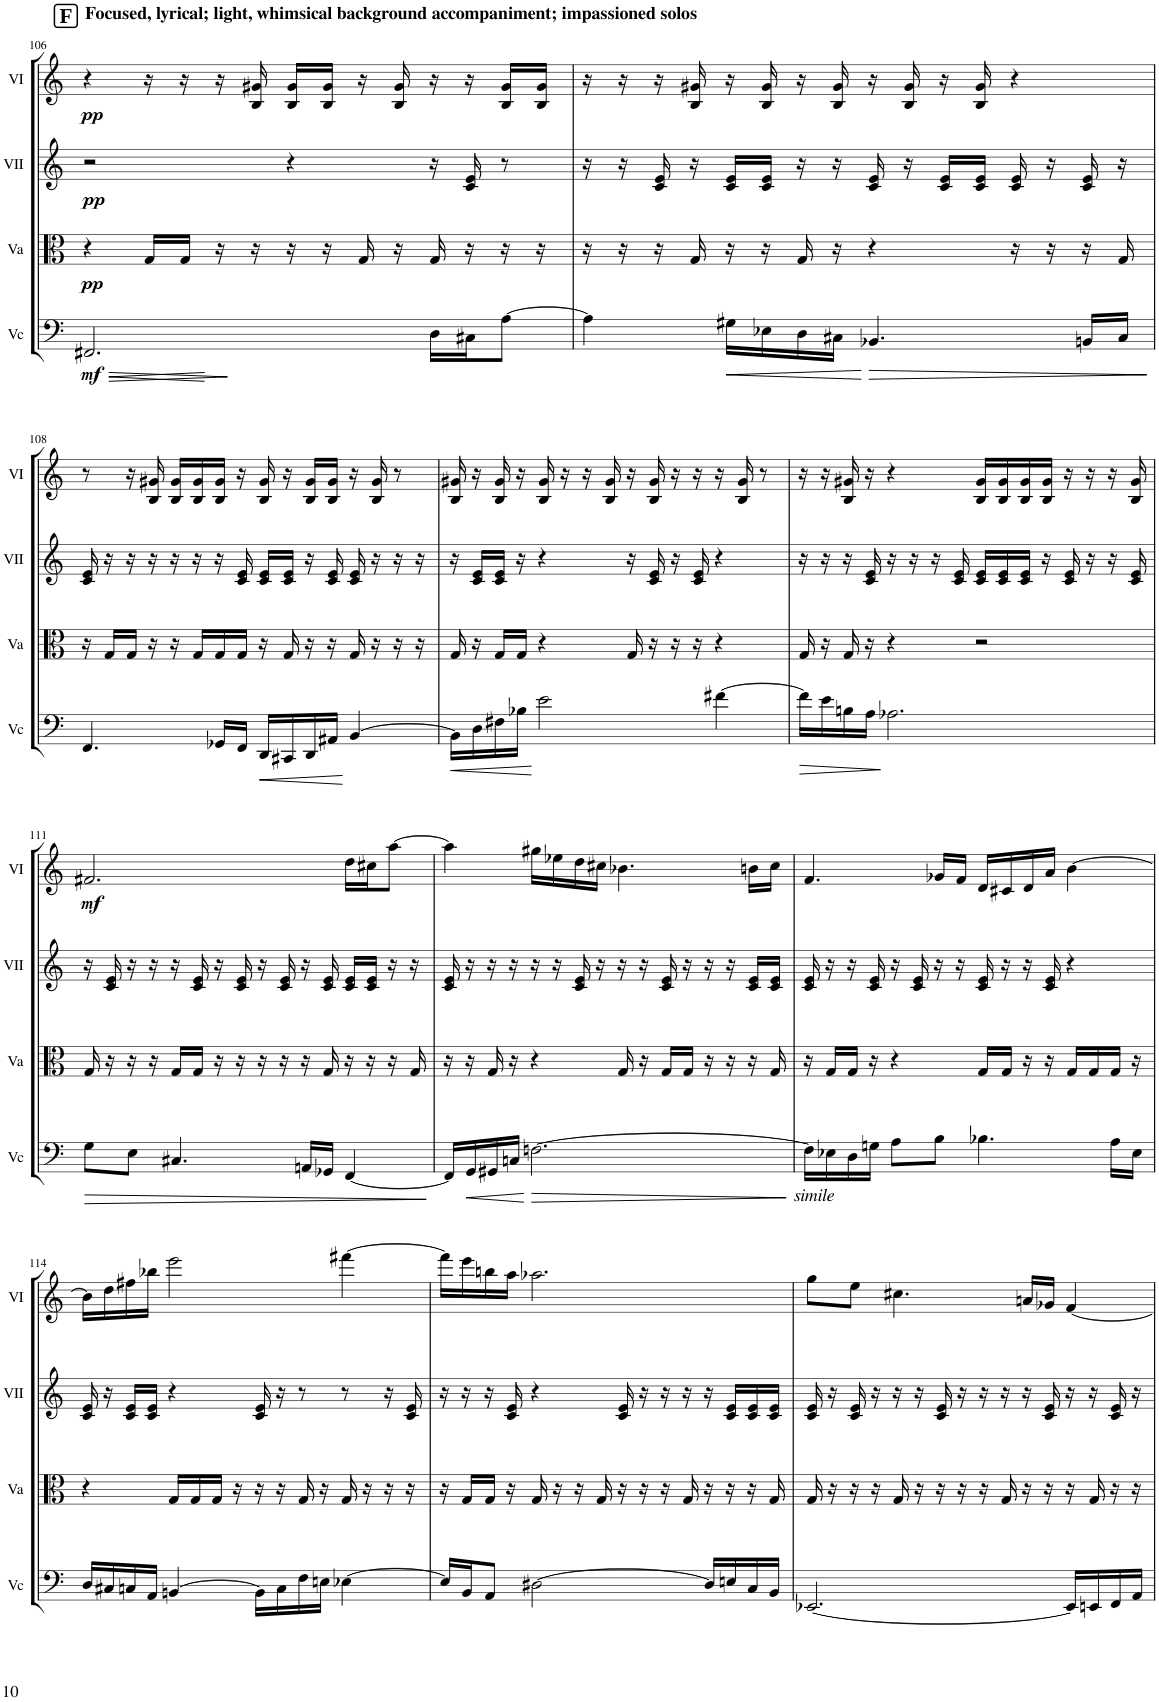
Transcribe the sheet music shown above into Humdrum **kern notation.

**kern	**dynam	**kern	**dynam	**kern	**dynam	**kern	**dynam
*part4	*part4	*part3	*part3	*part2	*part2	*part1	*part1
*staff4	*staff4	*staff3	*staff3	*staff2	*staff2	*staff1	*staff1
*I"Vc	*	*I"Va	*	*I"VII	*	*I"VI	*
*I'Vc	*	*I'Va	*	*I'VII	*	*I'VI	*
!!LO:PB:g=z
*clefF4	*	*clefC3	*	*clefG2	*	*clefG2	*
*k[]	*	*k[]	*	*k[]	*	*k[]	*
*M4/4	*	*M4/4	*	*M4/4	*	*M4/4	*
!!LO:REH:place=s1:a:B:cj:fs=14.284:t=F
=106	=106	=106	=106	=106	=106	=106	=106
!	!	!	!	!	!	!LO:TX:a:B:t=Focused, lyrical; light, whimsical background accompaniment; impassioned solos	!
!	!LO:HP:b	!	!	!	!	!	!
!	!LO:DY:n=1:b	!	!LO:DY:b	!	!LO:DY:b	!	!LO:DY:b
2.FF#X/	< mf	4r	pp	2r	pp	4r	pp
.	.	16G/LL	.	.	.	16r	.
.	.	16G/JJ	.	.	.	16r	.
.	.	16r	.	.	.	16r	.
.	.	16r	.	.	.	16B/ 16g#X/	.
.	.	16r	.	4r	.	16B/ 16g#/LL	.
.	.	16r	.	.	.	16B/ 16g#/JJ	.
.	.	16G/	.	.	.	16r	.
.	.	16r	.	.	.	16B/ 16g#/	.
!	!LO:HP:b	!	!	!	!	!	!
16D\LL	>	16G/	.	16r	.	16r	.
16C#X\J	.	16r	.	16c/ 16e/	.	16r	.
[8A\J	.	16r	.	8r	.	16B/ 16g#/LL	.
.	.	16r	.	.	.	16B/ 16g#/JJ	.
.	[ ]	.	.	.	.	.	.
=107	=107	=107	=107	=107	=107	=107	=107
4A\]	.	16r	.	16r	.	16r	.
.	.	16r	.	16r	.	16r	.
.	.	16r	.	16c/ 16e/	.	16r	.
.	.	16G/	.	16r	.	16B/ 16g#X/	.
!	!LO:HP:b	!	!	!	!	!	!
16G#X\LL	<	16r	.	16c/ 16e/LL	.	16r	.
16E-X\	.	16r	.	16c/ 16e/JJ	.	16B/ 16g#/	.
16D\	.	16G/	.	16r	.	16r	.
16C#X\JJ	.	16r	.	16r	.	16B/ 16g#/	.
!	!LO:HP:n=1:b	!	!	!	!	!	!
4.BB-X/	[ >	4r	.	16c/ 16e/	.	16r	.
.	.	.	.	16r	.	16B/ 16g#/	.
.	.	.	.	16c/ 16e/LL	.	16r	.
.	.	.	.	16c/ 16e/JJ	.	16B/ 16g#/	.
.	.	16r	.	16c/ 16e/	.	4r	.
.	.	16r	.	16r	.	.	.
16BBn/LL	.	16r	.	16c/ 16e/	.	.	.
16C#/JJ	.	16G/	.	16r	.	.	.
.	]	.	.	.	.	.	.
!!LO:LB:g=z
=108	=108	=108	=108	=108	=108	=108	=108
4.FF/	.	16r	.	16c/ 16e/	.	8r	.
.	.	16G/LL	.	16r	.	.	.
.	.	16G/JJ	.	16r	.	16r	.
.	.	16r	.	16r	.	16B/ 16g#X/	.
.	.	16r	.	16r	.	16B/ 16g#/LL	.
.	.	16G/LL	.	16r	.	16B/ 16g#/	.
16GG-X/LL	.	16G/	.	16r	.	16B/ 16g#/JJ	.
16FF/JJ	.	16G/JJ	.	16c/ 16e/	.	16r	.
!	!LO:HP:b	!	!	!	!	!	!
16DD/LL	<	16r	.	16c/ 16e/LL	.	16B/ 16g#/	.
16CC#X/	.	16G/	.	16c/ 16e/JJ	.	16r	.
16DD/	.	16r	.	16r	.	16B/ 16g#/LL	.
16AA#X/JJ	.	16r	.	16c/ 16e/	.	16B/ 16g#/JJ	.
[4BB/	[	16G/	.	16c/ 16e/	.	16r	.
.	.	16r	.	16r	.	16B/ 16g#/	.
.	.	16r	.	16r	.	8r	.
.	.	16r	.	16r	.	.	.
=109	=109	=109	=109	=109	=109	=109	=109
!	!LO:HP:b	!	!	!	!	!	!
16BB\LL]	<	16G/	.	16r	.	16B/ 16g#X/	.
16D\	.	16r	.	16c/ 16e/LL	.	16r	.
16F#X\	.	16G/LL	.	16c/ 16e/JJ	.	16B/ 16g#/	.
16B-X\JJ	.	16G/JJ	.	16r	.	16r	.
2e\	[	4r	.	4r	.	16B/ 16g#/	.
.	.	.	.	.	.	16r	.
.	.	.	.	.	.	16r	.
.	.	.	.	.	.	16B/ 16g#/	.
.	.	16G/	.	16r	.	16r	.
.	.	16r	.	16c/ 16e/	.	16B/ 16g#/	.
.	.	16r	.	16r	.	16r	.
.	.	16r	.	16c/ 16e/	.	16r	.
[4f#X\	.	4r	.	4r	.	16r	.
.	.	.	.	.	.	16B/ 16g#/	.
.	.	.	.	.	.	8r	.
=110	=110	=110	=110	=110	=110	=110	=110
!	!LO:HP:b	!	!	!	!	!	!
16f#\LL]	>	16G/	.	16r	.	16r	.
16e\	.	16r	.	16r	.	16r	.
16Bn\	.	16G/	.	16r	.	16B/ 16g#X/	.
16A\JJ	.	16r	.	16c/ 16e/	.	16r	.
2.A-X\	]	4r	.	16r	.	4r	.
.	.	.	.	16r	.	.	.
.	.	.	.	16r	.	.	.
.	.	.	.	16c/ 16e/	.	.	.
.	.	2r	.	16c/ 16e/LL	.	16B/ 16g#/LL	.
.	.	.	.	16c/ 16e/	.	16B/ 16g#/	.
.	.	.	.	16c/ 16e/JJ	.	16B/ 16g#/	.
.	.	.	.	16r	.	16B/ 16g#/JJ	.
.	.	.	.	16c/ 16e/	.	16r	.
.	.	.	.	16r	.	16r	.
.	.	.	.	16r	.	16r	.
.	.	.	.	16c/ 16e/	.	16B/ 16g#/	.
!!LO:LB:g=z
=111	=111	=111	=111	=111	=111	=111	=111
!	!LO:HP:b	!	!	!	!	!	!LO:DY:b
8G\L	>	16G/	.	16r	.	2.f#X/	mf
.	.	16r	.	16c/ 16e/	.	.	.
8E\J	.	16r	.	16r	.	.	.
.	.	16r	.	16r	.	.	.
4.C#X/	.	16G/LL	.	16r	.	.	.
.	.	16G/JJ	.	16c/ 16e/	.	.	.
.	.	16r	.	16r	.	.	.
.	.	16r	.	16c/ 16e/	.	.	.
.	.	16r	.	16r	.	.	.
.	.	16r	.	16c/ 16e/	.	.	.
16AAn/LL	.	16r	.	16r	.	.	.
16GG-X/JJ	.	16G/	.	16c/ 16e/	.	.	.
[4FF/	.	16r	.	16c/ 16e/LL	.	16dd\LL	.
.	.	16r	.	16c/ 16e/JJ	.	16cc#X\J	.
.	.	16r	.	16r	.	[8aa\J	.
.	.	16G/	.	16r	.	.	.
.	]	.	.	.	.	.	.
=112	=112	=112	=112	=112	=112	=112	=112
16FF/LL]	.	16r	.	16c/ 16e/	.	4aa\]	.
!	!LO:HP:b	!	!	!	!	!	!
16GG/	<	16r	.	16r	.	.	.
16GG#X/	.	16G/	.	16r	.	.	.
16Cn/JJ	.	16r	.	16r	.	.	.
!	!LO:HP:n=1:b	!	!	!	!	!	!
[2.Fn\	[ >	4r	.	16r	.	16gg#X\LL	.
.	.	.	.	16r	.	16ee-X\	.
.	.	.	.	16c/ 16e/	.	16dd\	.
.	.	.	.	16r	.	16cc#X\JJ	.
.	.	16G/	.	16r	.	4.b-X\	.
.	.	16r	.	16r	.	.	.
.	.	16G/LL	.	16c/ 16e/	.	.	.
.	.	16G/JJ	.	16r	.	.	.
.	.	16r	.	16r	.	.	.
.	.	16r	.	16r	.	.	.
.	.	16r	.	16c/ 16e/LL	.	16bn\LL	.
.	.	16G/	.	16c/ 16e/JJ	.	16cc#\JJ	.
.	]	.	.	.	.	.	.
=113	=113	=113	=113	=113	=113	=113	=113
!LO:TX:b:i:t=simile	!	!	!	!	!	!	!
16F\LL]	.	16r	.	16c/ 16e/	.	4.f/	.
16E-X\	.	16G/LL	.	16r	.	.	.
16D\	.	16G/JJ	.	16r	.	.	.
16Gn\JJ	.	16r	.	16c/ 16e/	.	.	.
8A\L	.	4r	.	16r	.	.	.
.	.	.	.	16c/ 16e/	.	.	.
8B\J	.	.	.	16r	.	16g-X/LL	.
.	.	.	.	16r	.	16f/JJ	.
4.B-X\	.	16G/LL	.	16c/ 16e/	.	16d/LL	.
.	.	16G/JJ	.	16r	.	16c#X/	.
.	.	16r	.	16r	.	16d/	.
.	.	16r	.	16c/ 16e/	.	16a/JJ	.
.	.	16G/LL	.	4r	.	[4b\	.
.	.	16G/	.	.	.	.	.
16A\LL	.	16G/JJ	.	.	.	.	.
16E-\JJ	.	16r	.	.	.	.	.
!!LO:LB:g=z
=114	=114	=114	=114	=114	=114	=114	=114
16D/LL	.	4r	.	16c/ 16e/	.	16b\LL]	.
16C#X/	.	.	.	16r	.	16dd\	.
16Cn/	.	.	.	16c/ 16e/LL	.	16ff#X\	.
16AA/JJ	.	.	.	16c/ 16e/JJ	.	16bb-X\JJ	.
[4BBn/	.	16G/LL	.	4r	.	2eee\	.
.	.	16G/	.	.	.	.	.
.	.	16G/JJ	.	.	.	.	.
.	.	16r	.	.	.	.	.
16BB\LL]	.	16r	.	16c/ 16e/	.	.	.
16C\	.	16r	.	16r	.	.	.
16F\	.	16G/	.	8r	.	.	.
16En\JJ	.	16r	.	.	.	.	.
[4E-X\	.	16G/	.	8r	.	[4fff#X\	.
.	.	16r	.	.	.	.	.
.	.	16r	.	16r	.	.	.
.	.	16r	.	16c/ 16e/	.	.	.
=115	=115	=115	=115	=115	=115	=115	=115
16E-/LL]	.	16r	.	16r	.	16fff#\LL]	.
16BB/J	.	16G/LL	.	16r	.	16eee\	.
8AA/J	.	16G/JJ	.	16r	.	16bbn\	.
.	.	16r	.	16c/ 16e/	.	16aa\JJ	.
[2D#X\	.	16G/	.	4r	.	2.aa-X\	.
.	.	16r	.	.	.	.	.
.	.	16r	.	.	.	.	.
.	.	16G/	.	.	.	.	.
.	.	16r	.	16c/ 16e/	.	.	.
.	.	16r	.	16r	.	.	.
.	.	16r	.	16r	.	.	.
.	.	16G/	.	16r	.	.	.
16D#/LL]	.	16r	.	16r	.	.	.
16En/	.	16r	.	16c/ 16e/LL	.	.	.
16C/	.	16r	.	16c/ 16e/	.	.	.
16BB/JJ	.	16G/	.	16c/ 16e/JJ	.	.	.
=116	=116	=116	=116	=116	=116	=116	=116
[2.EE-X/	.	16G/	.	16c/ 16e/	.	8gg\L	.
.	.	16r	.	16r	.	.	.
.	.	16r	.	16c/ 16e/	.	8ee\J	.
.	.	16r	.	16r	.	.	.
.	.	16G/	.	16r	.	4.cc#X\	.
.	.	16r	.	16r	.	.	.
.	.	16r	.	16c/ 16e/	.	.	.
.	.	16r	.	16r	.	.	.
.	.	16r	.	16r	.	.	.
.	.	16G/	.	16r	.	.	.
.	.	16r	.	16r	.	16an/LL	.
.	.	16r	.	16c/ 16e/	.	16g-X/JJ	.
16EE-/LL]	.	16r	.	16r	.	[4f/	.
16EEn/	.	16G/	.	16r	.	.	.
16FF/	.	16r	.	16c/ 16e/	.	.	.
16AA/JJ	.	16r	.	16r	.	.	.
=	=	=	=	=	=	=	=
*-	*-	*-	*-	*-	*-	*-	*-
